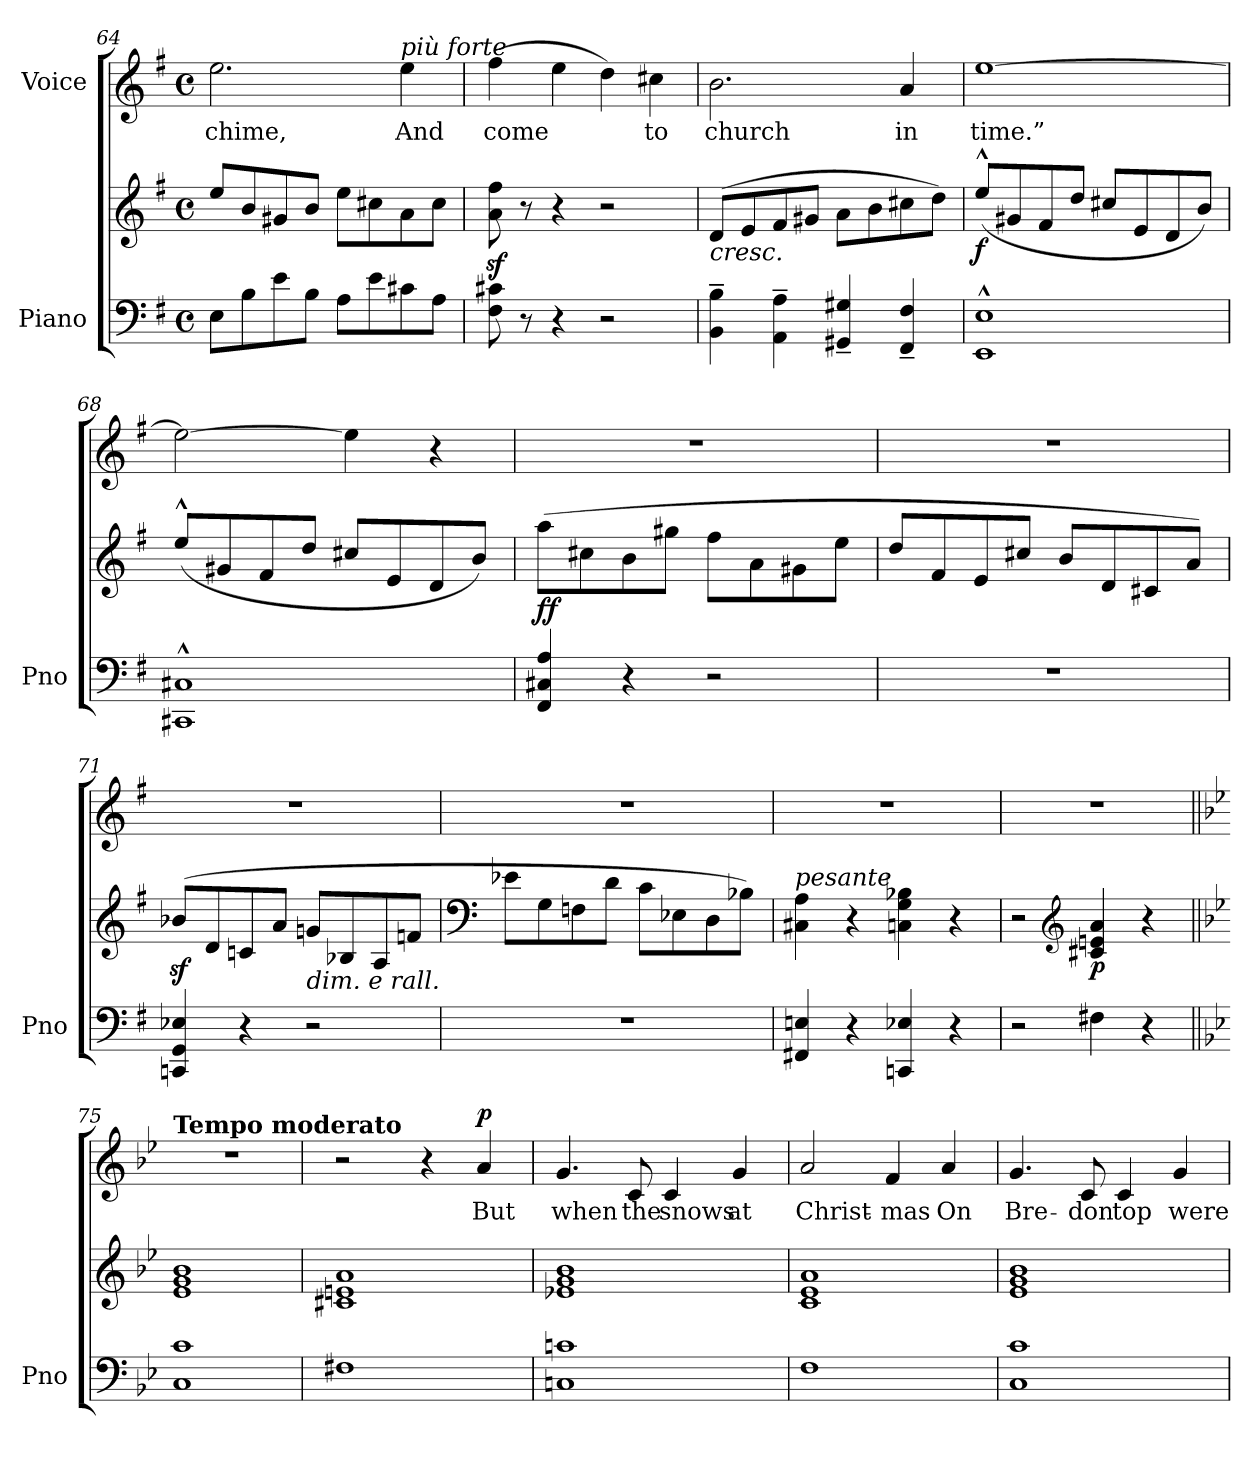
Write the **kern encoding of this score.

**kern	**kern	**dynam	**kern	**text	**dynam
*part2	*part2	*part2	*part1	*part1	*part1
*staff3	*staff2	*staff2/3	*staff1	*staff1	*staff1
*I"Piano	*	*	*I"Voice	*	*
*I'Pno	*	*	*	*	*
*clefF4	*clefG2	*	*clefG2	*	*
*k[f#]	*k[f#]	*	*k[f#]	*	*
*M4/4	*M4/4	*	*M4/4	*	*
*met(c)	*met(c)	*	*met(c)	*	*
=64	=64	=64	=64	=64	=64
8E\L	8ee/L	.	2.ee\	chime,	.
8B\	8b/	.	.	.	.
8e\	8g#X/	.	.	.	.
8B\J	8b/J	.	.	.	.
8A\L	8ee\L	.	.	.	.
8e\	8cc#X\	.	.	.	.
!	!	!	!LO:TX:i:t=più forte	!	!
8c#X\	8a\	.	4ee\	And	.
8A\J	8cc#\J	.	.	.	.
=65	=65	=65	=65	=65	=65
8F#\ 8c#X\	8a\z< 8ff#\z<	.	(4ff#\	come	.
8r	8r	.	.	.	.
4r	4r	.	4ee\	.	.
2r	2r	.	4dd\)	.	.
.	.	.	4cc#X\	to	.
=66	=66	=66	=66	=66	=66
!	!	!LO:HP:b	!	!	!
4BB\~ 4B\~	(8d/L	<	2.b\	church	.
.	8e/	.	.	.	.
4AA\~ 4A\~	8f#/	.	.	.	.
.	8g#X/J	.	.	.	.
4GG#X/~ 4G#X/~	8a\L	.	.	.	.
.	8b\	.	.	.	.
4FF#/~ 4F#/~	8cc#X\	.	4a/	in	.
.	8dd\J)	.	.	.	.
=67	=67	=67	=67	=67	=67
!	!	!LO:DY:b	!	!	!
1EE^^ 1E^^	(8ee^^/L	f	[1ee	time.”	.
.	8g#X/	.	.	.	.
.	8f#/	.	.	.	.
.	8dd/J	.	.	.	.
.	8cc#X/L	.	.	.	.
.	8e/	.	.	.	.
.	8d/	.	.	.	.
.	8b/J)	.	.	.	.
=68	=68	=68	=68	=68	=68
1CC#X^^ 1C#X^^	(8ee^^/L	.	2ee\_	.	.
.	8g#X/	.	.	.	.
.	8f#/	.	.	.	.
.	8dd/J	.	.	.	.
.	8cc#X/L	.	4ee\]	.	.
.	8e/	.	.	.	.
.	8d/	.	4r	.	.
.	8b/J)	.	.	.	.
=69	=69	=69	=69	=69	=69
!	!	!LO:DY:b	!	!	!
4FF#/ 4C#X/ 4A/	(8aa\L	ff	1r	.	.
.	8cc#X\	.	.	.	.
4r	8b\	.	.	.	.
.	8gg#X\J	.	.	.	.
2r	8ff#\L	.	.	.	.
.	8a\	.	.	.	.
.	8g#X\	.	.	.	.
.	8ee\J	.	.	.	.
=70	=70	=70	=70	=70	=70
1r	8dd/L	.	1r	.	.
.	8f#/	.	.	.	.
.	8e/	.	.	.	.
.	8cc#X/J	.	.	.	.
.	8b/L	.	.	.	.
.	8d/	.	.	.	.
.	8c#X/	[	.	.	.
.	8a/J)	.	.	.	.
=71	=71	=71	=71	=71	=71
4CCn/ 4GG/ 4E-X/	(8b-Xz</L	.	1r	.	.
.	8d/	.	.	.	.
4r	8cn/	.	.	.	.
.	8a/J	.	.	.	.
!	!LO:TX:b:i:t=dim.         e         rall.	!	!	!	!
2r	8gn/L	.	.	.	.
.	8B-X/	.	.	.	.
.	8A/	.	.	.	.
.	8fn/J	.	.	.	.
=72	=72	=72	=72	=72	=72
*	*clefF4	*	*	*	*
1r	8e-X\L	.	1r	.	.
.	8G\	.	.	.	.
.	8Fn\	.	.	.	.
.	8d\J	.	.	.	.
.	8c\L	.	.	.	.
.	8E-X\	.	.	.	.
.	8D\	.	.	.	.
.	8B-X\J)	.	.	.	.
=73	=73	=73	=73	=73	=73
!	!LO:TX:i:t=pesante	!	!	!	!
4FF#X/ 4En/	4C#X\ 4A\	.	1r	.	.
4r	4r	.	.	.	.
4CCn/ 4E-X/	4Cn\ 4G\ 4B-X\	.	.	.	.
4r	4r	.	.	.	.
=74	=74	=74	=74	=74	=74
2r	2r	.	1r	.	.
*	*clefG2	*	*	*	*
!	!	!LO:DY:b	!	!	!
4F#X\	4c#X/ 4en/ 4a/	p	.	.	.
4r	4r	.	.	.	.
=75||	=75||	=75||	=75||	=75||	=75||
*k[b-e-]	*k[b-e-]	*	*k[b-e-]	*	*
!	!	!	!LO:TX:a:B:t=Tempo moderato	!	!
1C 1c	1e- 1g 1b-	.	1r	.	.
=76	=76	=76	=76	=76	=76
1F#X	1c#X 1en 1a	.	2r	.	.
.	.	.	4r	.	.
!	!	!	!	!	!LO:DY:a
.	.	.	4a/	But	p
=77	=77	=77	=77	=77	=77
1Cn 1cn	1e-X 1g 1b-	.	4.g/	when	.
.	.	.	8c/	the	.
.	.	.	4c/	snows	.
.	.	.	4g/	at	.
=78	=78	=78	=78	=78	=78
1F	1c 1e- 1a	.	2a/	Christ-	.
.	.	.	4f/	-mas	.
.	.	.	4a/	On	.
=79	=79	=79	=79	=79	=79
1C 1c	1e- 1g 1b-	.	4.g/	Bre-	.
.	.	.	8c/	-don	.
.	.	.	4c/	top	.
.	.	.	4g/	were	.
=	=	=	=	=	=
*-	*-	*-	*-	*-	*-
